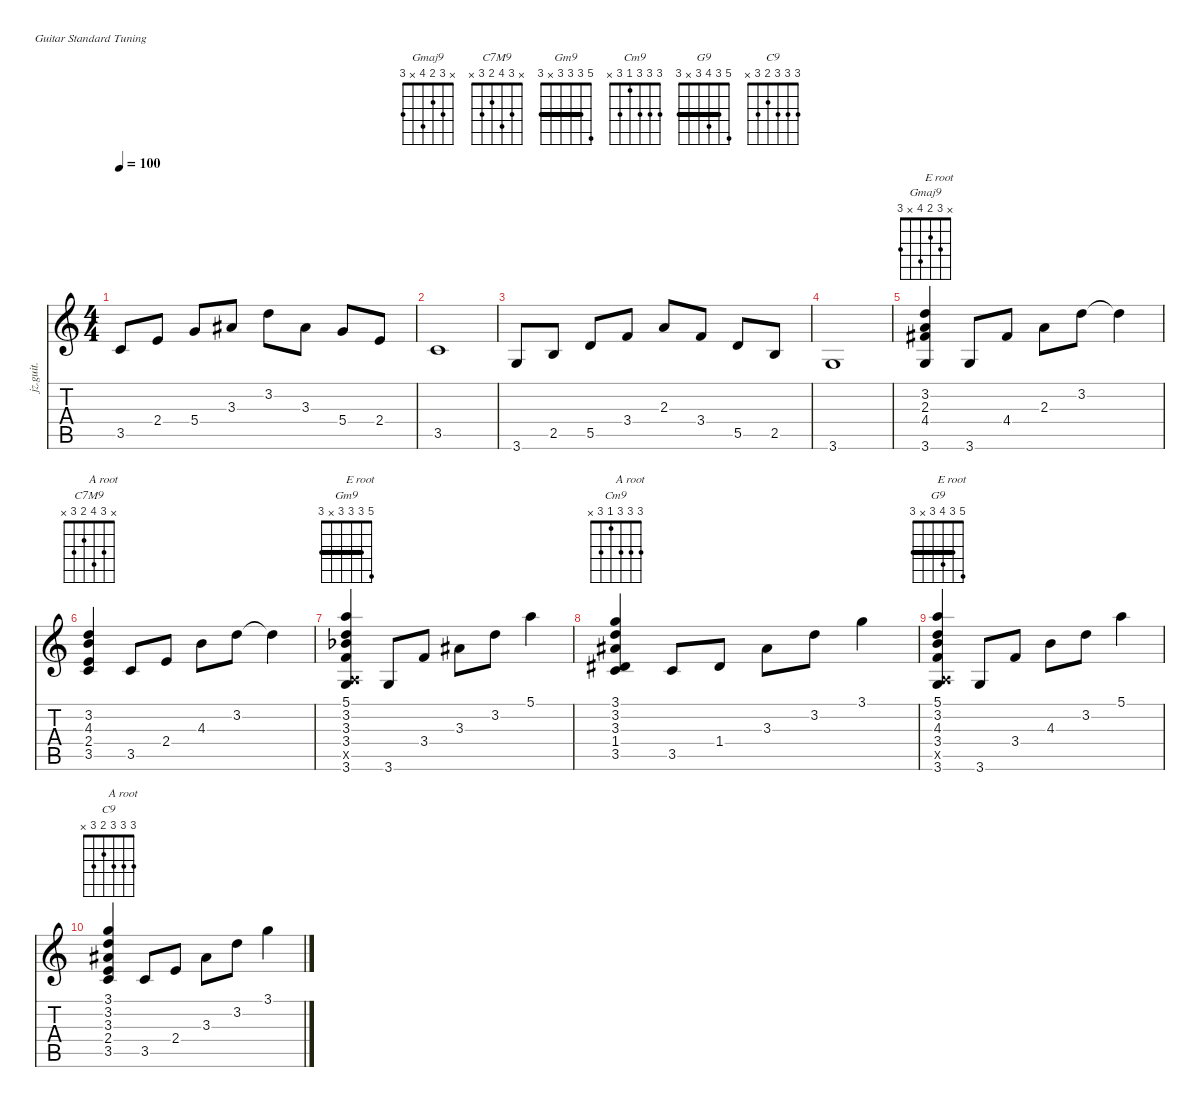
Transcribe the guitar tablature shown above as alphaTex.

\defaultSystemsLayout 4
\hideDynamics
\bracketExtendMode nobrackets
\chordDiagramsInScore
\track ("Jazz Guitar" "jz.guit.") {defaultSystemsLayout 2 instrument electricguitarjazz}
\staff {score tabs}
\tuning (E4 B3 G3 D3 A2 E2)
\chord ("Gmaj9" x 3 2 4 x 3)
\chord ("C7M9" x 3 4 2 3 x)
\chord ("Gm9" 5 3 3 3 x 3) {barre (3 3 3)}
\chord ("Cm9" 3 3 3 1 3 x)
\chord ("G9" 5 3 4 3 x 3) {barre (3 3)}
\chord ("C9" 3 3 3 2 3 x)
\ts (4 4)
\tempo 100
\clef g2
\scale
0.273212
\ks c
3.5.8{dy mf beam Up} 2.4.8{beam Up} 5.4.8{beam Up} 3.3{acc #}.8{beam Up} 3.2.8{beam Down} 3.3{acc #}.8{beam Down} 5.4.8{beam Up} 2.4.8{beam Up} |
\scale
0.242263 3.5.1{beam Up} |
\scale
0.242263 3.6.8{beam Up} 2.5.8{beam Up} 5.5.8{beam Up} 3.4.8{beam Up} 2.3.8{beam Up} 3.4.8{beam Up} 5.5.8{beam Up} 2.5.8{beam Up} |
\scale
0.242263 3.6.1{beam Up} |
\scale
0.515287 (3.6 4.4{acc #} 2.3 3.2).4{ch "Gmaj9" txt "E root" beam Up} 3.6.8{beam Up} 4.4{acc #}.8{beam Up} 2.3.8{beam Down} 3.2.8{beam Down} 3.2{t}.4{beam Down} |
\scale
0.484713 (3.5 2.4 4.3 3.2).4{ch "C7M9" txt "A root" beam Up} 3.5.8{beam Up} 2.4.8{beam Up} 4.3.8{beam Down} 3.2.8{beam Down} 3.2{t}.4{beam Down} |
\scale
0.518437 (3.6 3.4 3.3{acc b} 3.2 5.1 0.5{x}).4{ch "Gm9" txt "E root" beam Up} 3.6.8{beam Up} 3.4.8{beam Up} 3.3{acc #}.8{beam Down} 3.2.8{beam Down} 5.1.4{beam Down} |
\scale
0.481563 (3.5 1.4{acc #} 3.3{acc #} 3.2 3.1).4{ch "Cm9" txt "A root" beam Up} 3.5.8{beam Up} 1.4{acc #}.8{beam Up} 3.3{acc #}.8{beam Down} 3.2.8{beam Down} 3.1.4{beam Down} |
\scale
0.549527 (3.6 3.4 4.3 3.2 5.1 0.5{x}).4{ch "G9" txt "E root" beam Up} 3.6.8{beam Up} 3.4.8{beam Up} 4.3.8{beam Down} 3.2.8{beam Down} 5.1.4{beam Down} |
\scale
0.450473 (3.5 2.4 3.3{acc #} 3.2 3.1).4{ch "C9" txt "A root" beam Up} 3.5.8{beam Up} 2.4.8{beam Up} 3.3{acc #}.8{beam Down} 3.2.8{beam Down} 3.1.4{beam Down}
